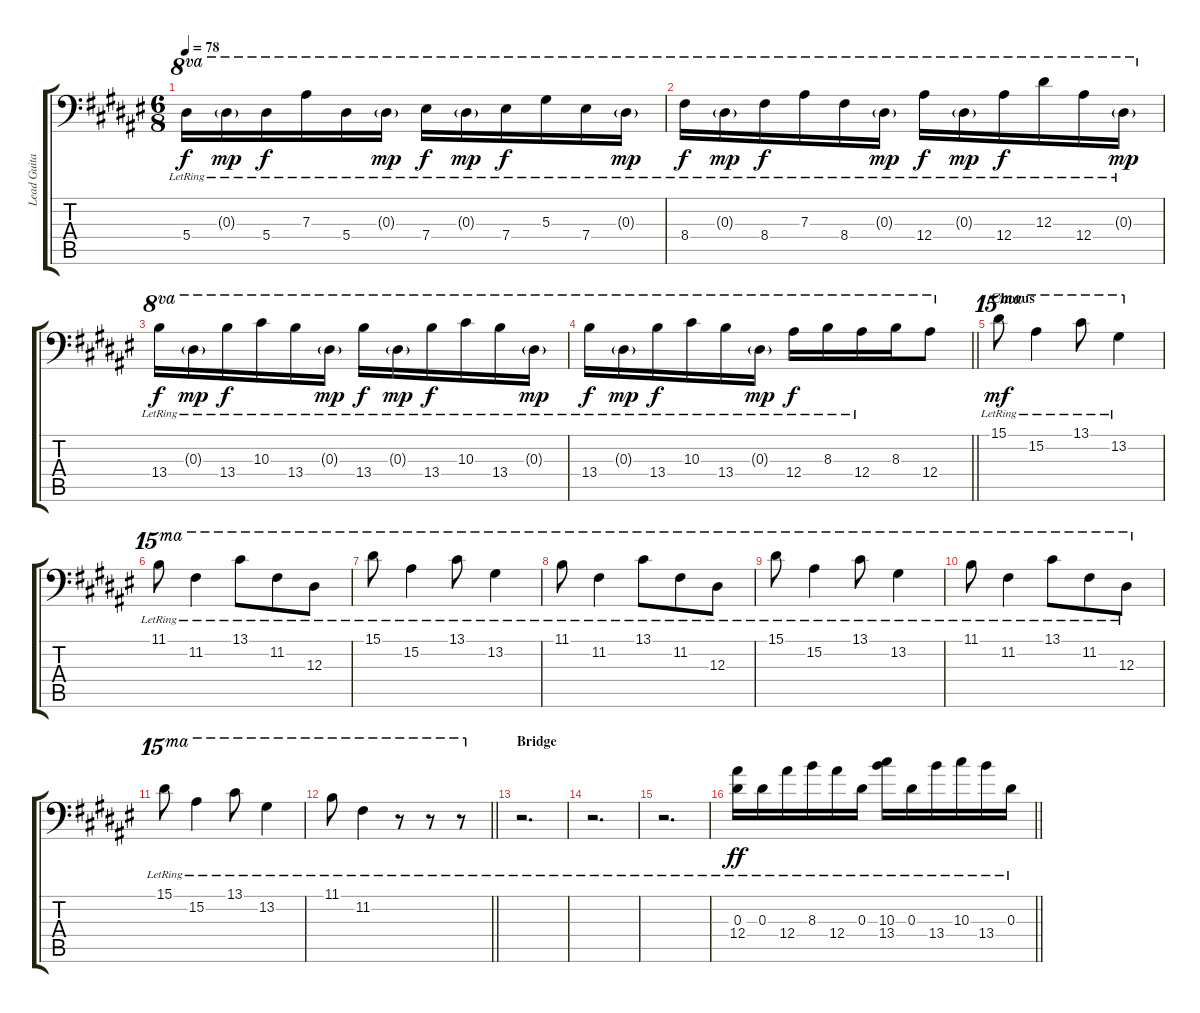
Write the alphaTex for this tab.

\track ("Lead Guitar" "Lead Guita") {instrument distortionguitar}
\staff {score tabs}
\tuning (C4 G3 Eb3 Bb2 F2 Bb1) {hide}
\ts (6 8)
\tempo 78
\clef f4
\ks d#minor
5.4{lr}.16{ot 8va dy f} 0.3{g lr}.16{ot 8va dy mp} 5.4{lr}.16{ot 8va dy f} 7.3{lr}.16{ot 8va} 5.4{lr}.16{ot 8va} 0.3{g lr}.16{ot 8va dy mp} 7.4{lr}.16{ot 8va dy f} 0.3{g lr}.16{ot 8va dy mp} 7.4{lr}.16{ot 8va dy f} 5.3{lr}.16{ot 8va} 7.4{lr}.16{ot 8va} 0.3{g lr}.16{ot 8va dy mp} |
8.4{lr}.16{ot 8va dy f} 0.3{g lr}.16{ot 8va dy mp} 8.4{lr}.16{ot 8va dy f} 7.3{lr}.16{ot 8va} 8.4{lr}.16{ot 8va} 0.3{g lr}.16{ot 8va dy mp} 12.4{lr}.16{ot 8va dy f} 0.3{g lr}.16{ot 8va dy mp} 12.4{lr}.16{ot 8va dy f} 12.3{lr}.16{ot 8va} 12.4{lr}.16{ot 8va} 0.3{g lr}.16{ot 8va dy mp} |
13.4{lr}.16{ot 8va dy f} 0.3{g lr}.16{ot 8va dy mp} 13.4{lr}.16{ot 8va dy f} 10.3{lr}.16{ot 8va} 13.4{lr}.16{ot 8va} 0.3{g lr}.16{ot 8va dy mp} 13.4{lr}.16{ot 8va dy f} 0.3{g lr}.16{ot 8va dy mp} 13.4{lr}.16{ot 8va dy f} 10.3{lr}.16{ot 8va} 13.4{lr}.16{ot 8va} 0.3{g lr}.16{ot 8va dy mp} |
\barLineRight lightlight
13.4{lr}.16{ot 8va dy f} 0.3{g lr}.16{ot 8va dy mp} 13.4{lr}.16{ot 8va dy f} 10.3{lr}.16{ot 8va} 13.4{lr}.16{ot 8va} 0.3{g lr}.16{ot 8va dy mp} 12.4{lr}.16{ot 8va dy f} 8.3{lr}.16{ot 8va} 12.4{lr}.16{ot 8va} 8.3.16{ot 8va} 12.4.8{ot 8va} |
\section ("" "Chorus")
15.1{lr}.8{ot 15ma dy mf volume 9} 15.2{lr}.4{ot 15ma} 13.1{lr}.8{ot 15ma} 13.2{lr}.4{ot 15ma} |
11.1{lr}.8{ot 15ma} 11.2{lr}.4{ot 15ma} 13.1{lr}.8{ot 15ma} 11.2{lr}.8{ot 15ma} 12.3{lr}.8{ot 15ma} |
15.1{lr}.8{ot 15ma} 15.2{lr}.4{ot 15ma} 13.1{lr}.8{ot 15ma} 13.2{lr}.4{ot 15ma} |
11.1{lr}.8{ot 15ma} 11.2{lr}.4{ot 15ma} 13.1{lr}.8{ot 15ma} 11.2{lr}.8{ot 15ma} 12.3{lr}.8{ot 15ma} |
15.1{lr}.8{ot 15ma} 15.2{lr}.4{ot 15ma} 13.1{lr}.8{ot 15ma} 13.2{lr}.4{ot 15ma} |
11.1{lr}.8{ot 15ma} 11.2{lr}.4{ot 15ma} 13.1{lr}.8{ot 15ma} 11.2{lr}.8{ot 15ma} 12.3{lr}.8{ot 15ma} |
15.1{lr}.8{ot 15ma} 15.2{lr}.4{ot 15ma} 13.1{lr}.8{ot 15ma} 13.2{lr}.4{ot 15ma} |
\barLineRight lightlight
11.1{lr}.8{ot 15ma} 11.2{lr}.4{ot 15ma} r.8{ot 15ma} r.8{ot 15ma} r.8{ot 15ma} |
\section ("" "Bridge")
r.2{d} |
r.2{d} |
r.2{d} |
\barLineRight lightlight
(0.3{lr} 12.4{lr}).16{dy ff volume 9 balance 16} 0.3{lr}.16 12.4{lr}.16 8.3{lr}.16 12.4{lr}.16 0.3{lr}.16 (10.3{lr} 13.4{lr}).16 0.3{lr}.16 13.4{lr}.16 10.3{lr}.16 13.4{lr}.16 0.3{lr}.16
